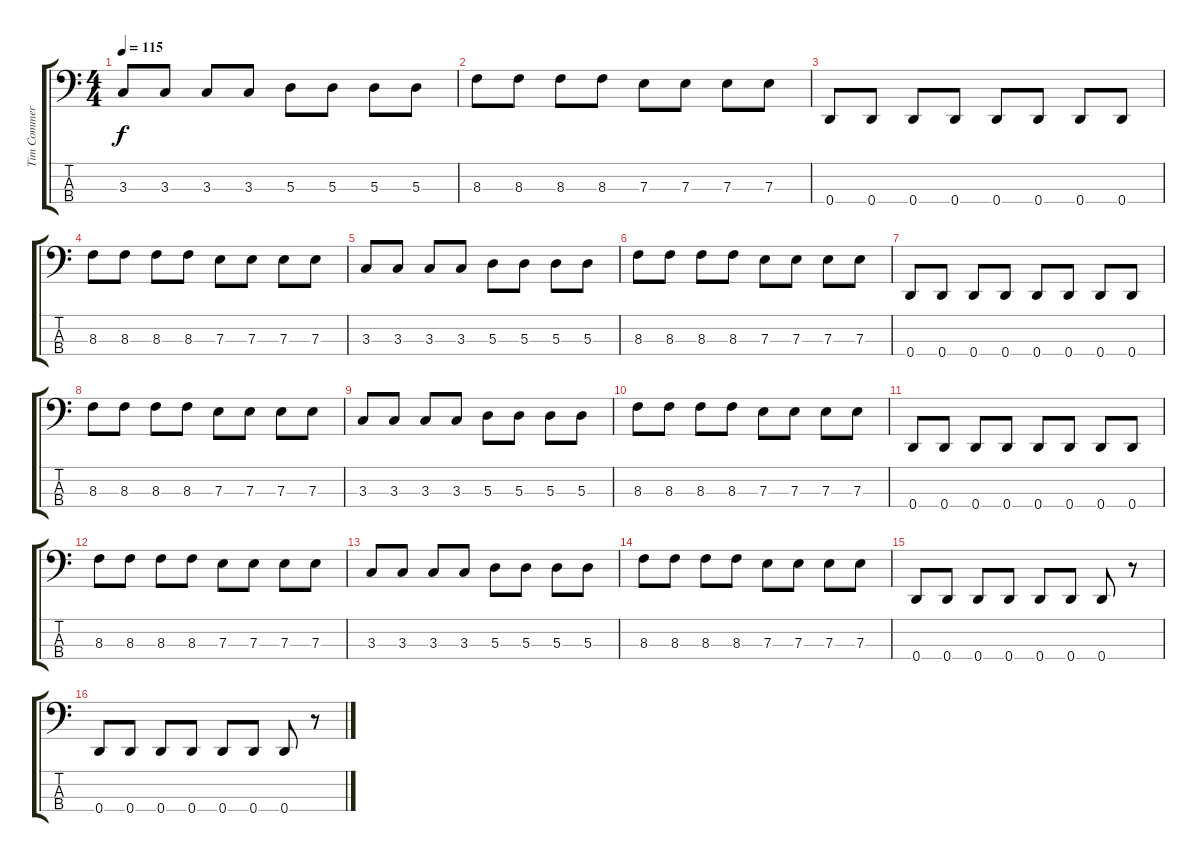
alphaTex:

\track ("Tim Commerford - Bass" "Tim Commer") {instrument electricbassfinger}
\staff {score tabs}
\tuning (G2 D2 A1 D1) {hide}
\ts (4 4)
\tempo 115
\clef f4
\ks c
3.3.8{dy f} 3.3.8 3.3.8 3.3.8 5.3.8 5.3.8 5.3.8 5.3.8 |
8.3.8 8.3.8 8.3.8 8.3.8 7.3.8 7.3.8 7.3.8 7.3.8 |
0.4.8 0.4.8 0.4.8 0.4.8 0.4.8 0.4.8 0.4.8 0.4.8 |
8.3.8 8.3.8 8.3.8 8.3.8 7.3.8 7.3.8 7.3.8 7.3.8 |
3.3.8 3.3.8 3.3.8 3.3.8 5.3.8 5.3.8 5.3.8 5.3.8 |
8.3.8 8.3.8 8.3.8 8.3.8 7.3.8 7.3.8 7.3.8 7.3.8 |
0.4.8 0.4.8 0.4.8 0.4.8 0.4.8 0.4.8 0.4.8 0.4.8 |
8.3.8 8.3.8 8.3.8 8.3.8 7.3.8 7.3.8 7.3.8 7.3.8 |
3.3.8 3.3.8 3.3.8 3.3.8 5.3.8 5.3.8 5.3.8 5.3.8 |
8.3.8 8.3.8 8.3.8 8.3.8 7.3.8 7.3.8 7.3.8 7.3.8 |
0.4.8 0.4.8 0.4.8 0.4.8 0.4.8 0.4.8 0.4.8 0.4.8 |
8.3.8 8.3.8 8.3.8 8.3.8 7.3.8 7.3.8 7.3.8 7.3.8 |
3.3.8 3.3.8 3.3.8 3.3.8 5.3.8 5.3.8 5.3.8 5.3.8 |
8.3.8 8.3.8 8.3.8 8.3.8 7.3.8 7.3.8 7.3.8 7.3.8 |
0.4.8 0.4.8 0.4.8 0.4.8 0.4.8 0.4.8 0.4.8 r.8 |
0.4.8 0.4.8 0.4.8 0.4.8 0.4.8 0.4.8 0.4.8 r.8
